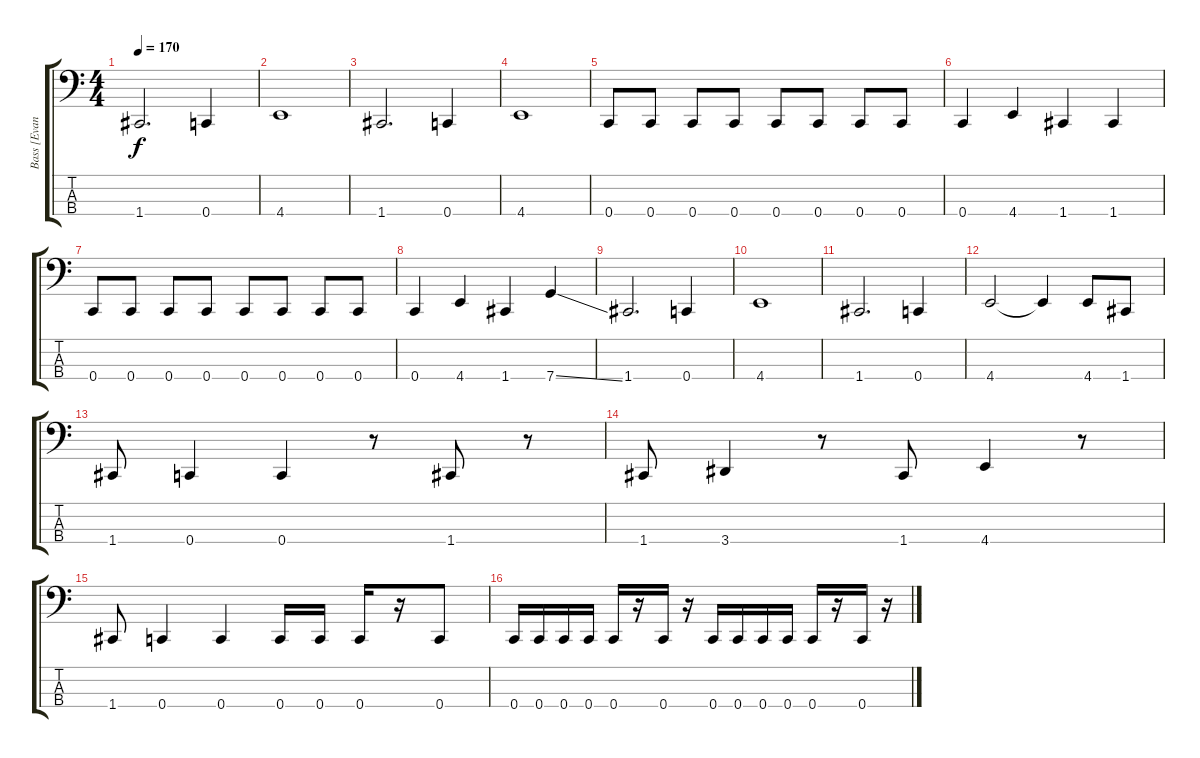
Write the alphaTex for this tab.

\track ("Bass [Evan Krejci]" "Bass [Evan") {instrument electricbasspick}
\staff {score tabs}
\tuning (F2 C2 G1 C1) {hide}
\ts (4 4)
\tempo 170
\clef f4
\ks c
1.4.2{d dy f} 0.4.4 |
4.4.1 |
1.4.2{d} 0.4.4 |
4.4.1 |
0.4.8 0.4.8 0.4.8 0.4.8 0.4.8 0.4.8 0.4.8 0.4.8 |
0.4.4 4.4.4 1.4.4 1.4.4 |
0.4.8 0.4.8 0.4.8 0.4.8 0.4.8 0.4.8 0.4.8 0.4.8 |
0.4.4 4.4.4 1.4.4 7.4{ss}.4 |
1.4.2{d} 0.4.4 |
4.4.1 |
1.4.2{d} 0.4.4 |
4.4.2 4.4{t}.4 4.4.8 1.4.8 |
1.4.8 0.4.4 0.4.4 r.8 1.4.8 r.8 |
1.4.8 3.4.4 r.8 1.4.8 4.4.4 r.8 |
1.4.8 0.4.4 0.4.4 0.4.16 0.4.16 0.4.16 r.16 0.4.8 |
0.4.16 0.4.16 0.4.16 0.4.16 0.4.16 r.16 0.4.16 r.16 0.4.16 0.4.16 0.4.16 0.4.16 0.4.16 r.16 0.4.16 r.16
